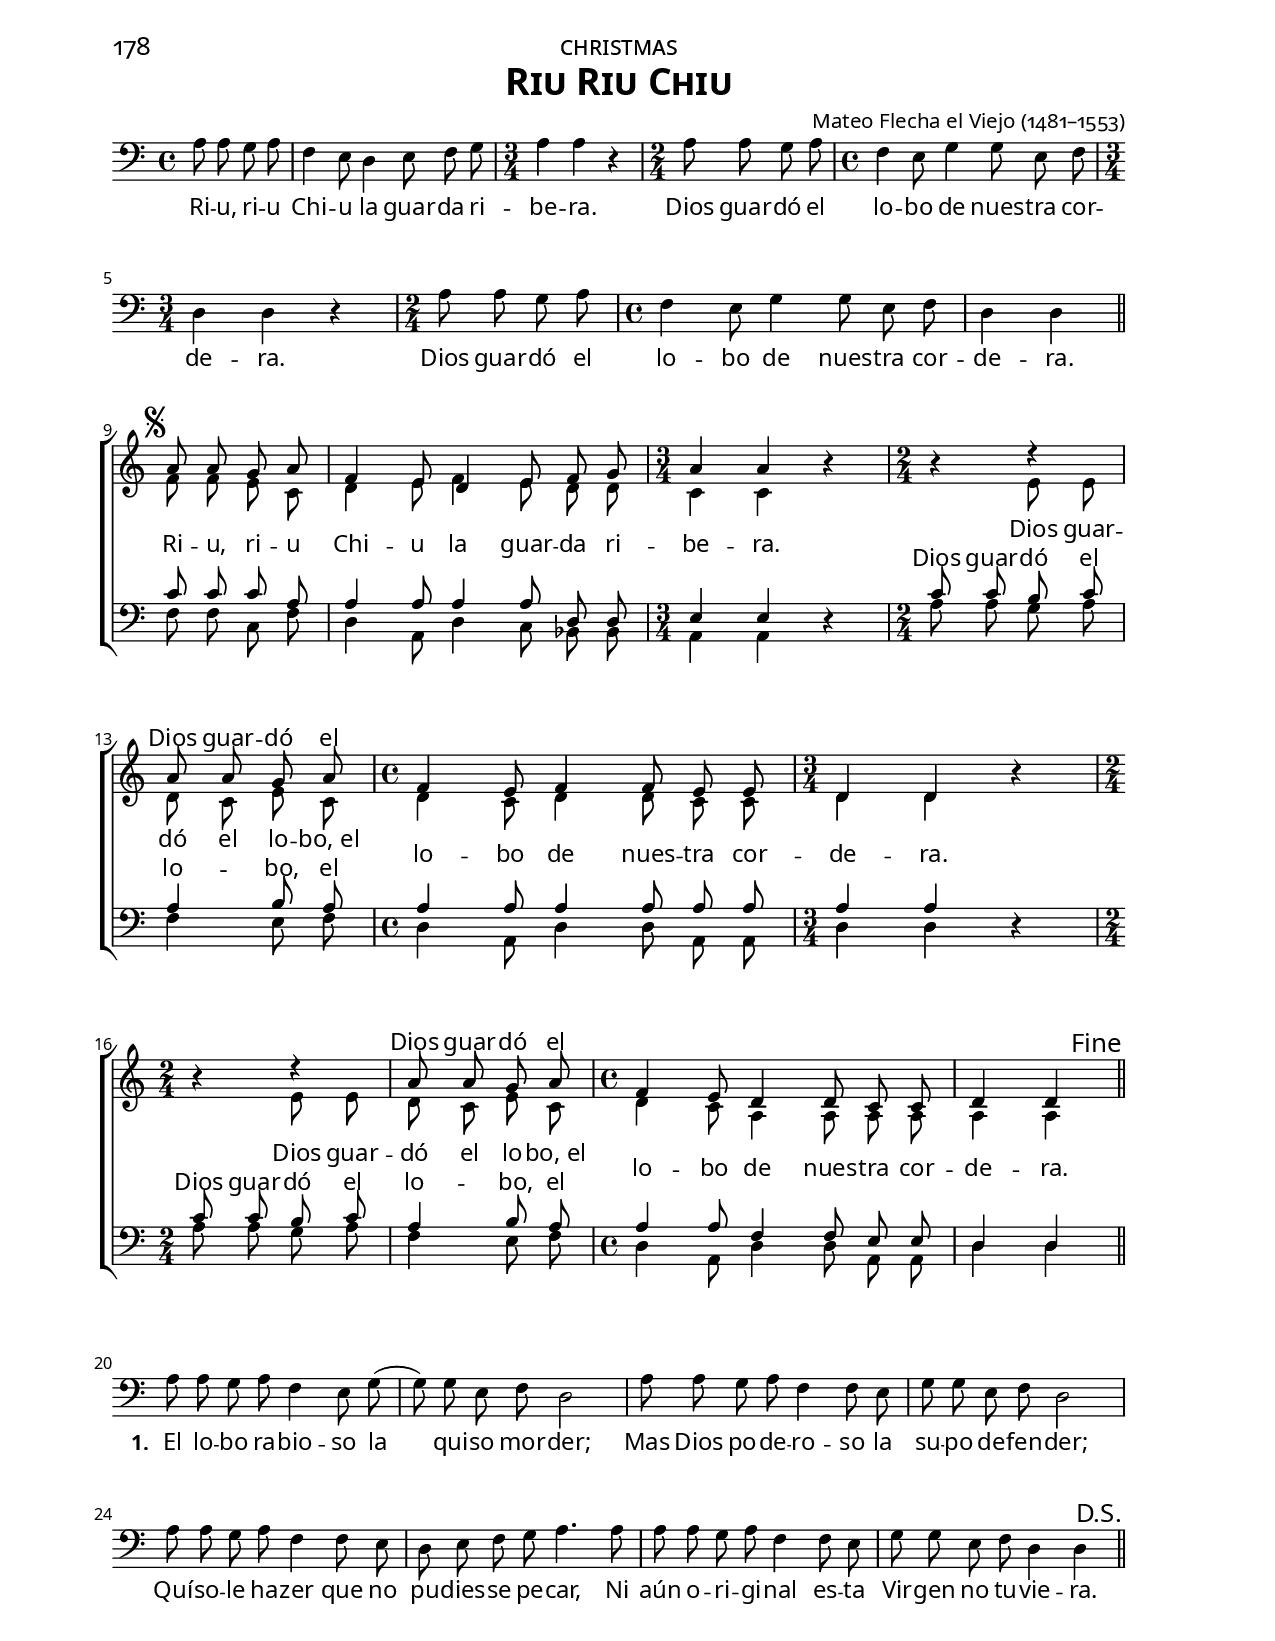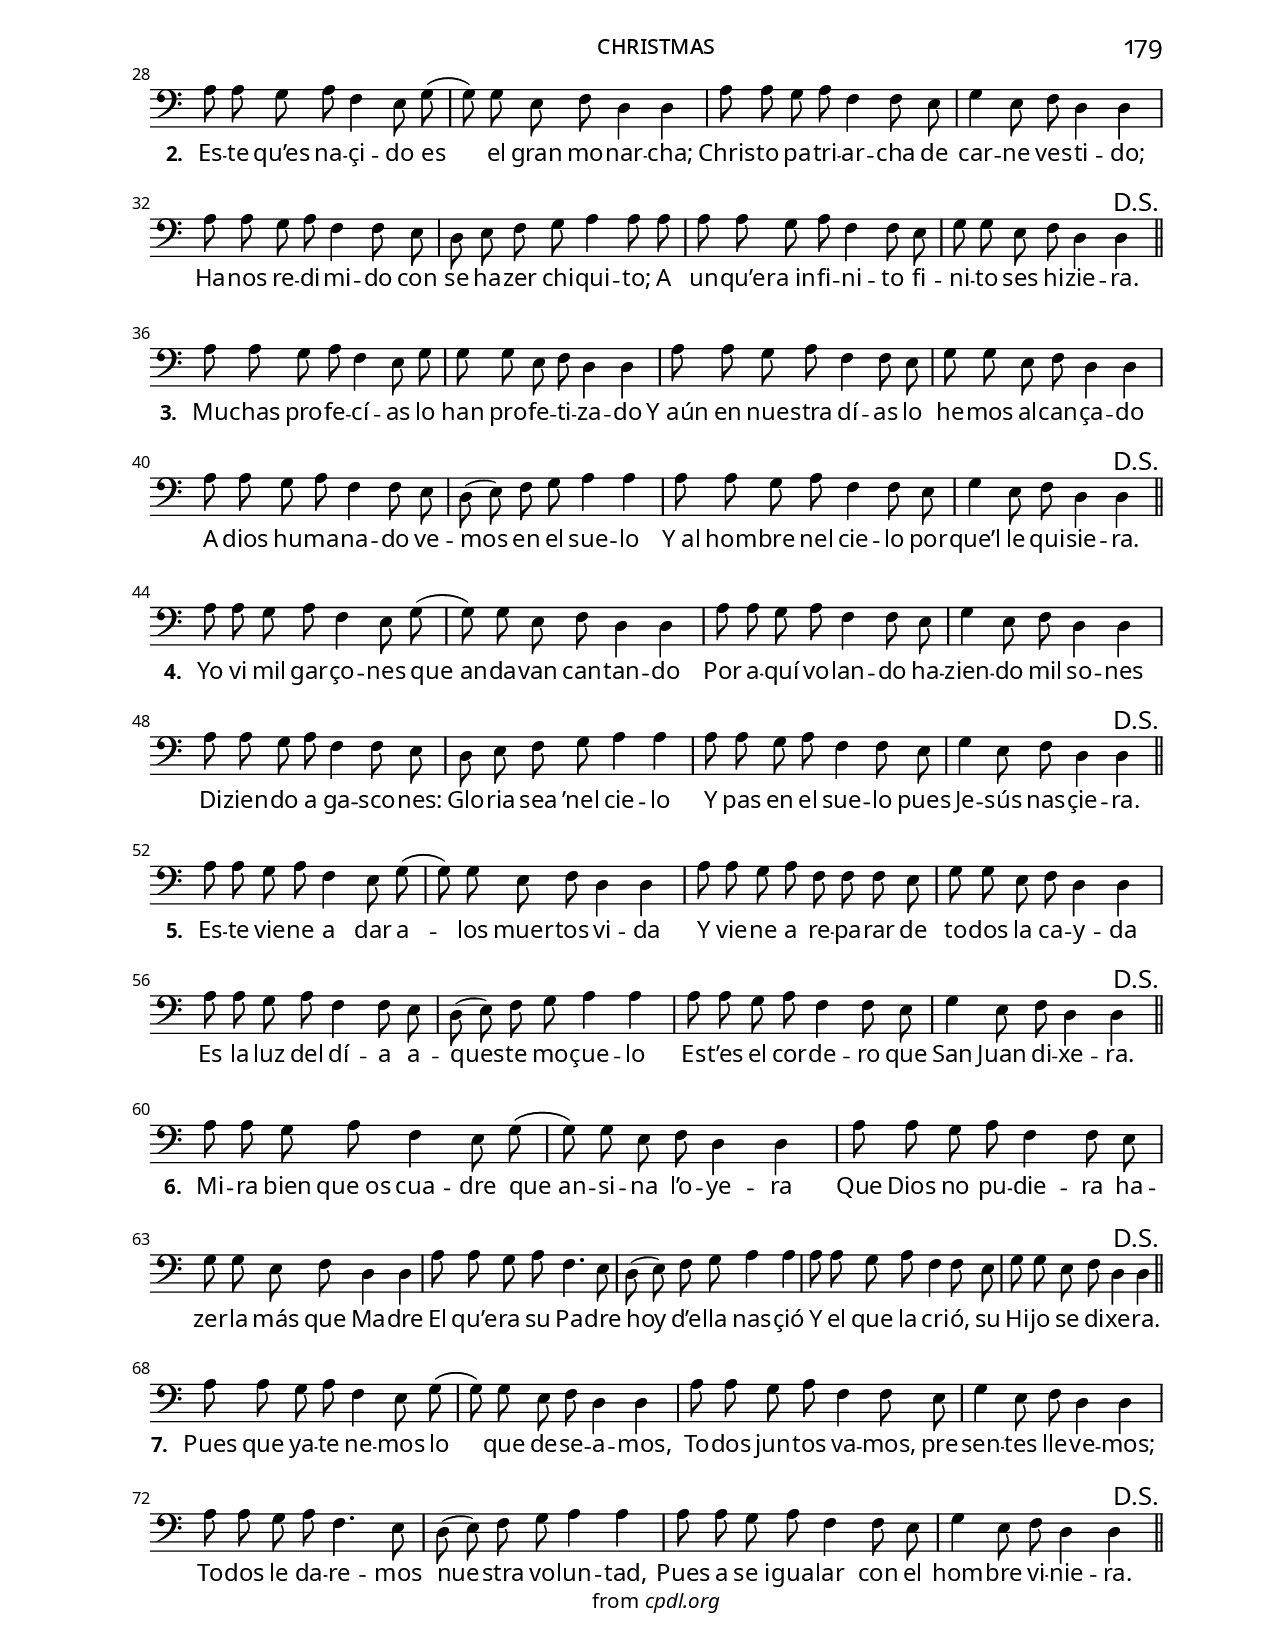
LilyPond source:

\version "2.14.2"
\include "util.ly"
\header {
  title = \markup{\override #'(font-name . "Garamond Premier Pro Semibold"){ \abs-fontsize #18 \smallCapsOldStyle"Riu Riu Chiu"}}
  composer = \markup\oldStyleNum"Mateo Flecha el Viejo (1481–1553)"
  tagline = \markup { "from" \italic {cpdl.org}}
}
\paper {
  %print-all-headers = ##t
  paper-height = 11\in
  paper-width = 8.5\in
  indent = 0\in
  %system-system-spacing = #'((basic-distance . 10) (padding . 0))
  %system-system-spacing =
  %  #'((basic-distance . 0)
  %     (minimum-distance . 0)
  %     (padding . -0.35)
  %     (stretchability . 100))
  ragged-last-bottom = ##f
  ragged-bottom = ##f
  two-sided = ##t
  inner-margin = 1\in
  outer-margin = 0.75\in
  top-margin = 0.26\in
  bottom-margin = 0.25\in
  first-page-number = #178
  print-first-page-number = ##t
  headerLine = \markup{\override #'(font-name . "Garamond Premier Pro") \smallCapsOldStyle"christmas"}
  oddHeaderMarkup = \markup\fill-line{
     \override #'(font-name . "Garamond Premier Pro")\abs-fontsize #12.5
     \combine 
        \fill-line{"" \on-the-fly #print-page-number-check-first
        \oldStylePageNum""
        }
        \fill-line{\headerLine}
  }
  evenHeaderMarkup = \markup {
     \override #'(font-name . "Garamond Premier Pro")\abs-fontsize #12.5
     \combine
        \on-the-fly #print-page-number-check-first
        \oldStylePageNum""
        \fill-line{\headerLine}
  }
}
#(set-global-staff-size 18) \paper{ #(define fonts (make-pango-font-tree "Garamond Premier Pro" "Garamond Premier Pro" "Garamond Premier Pro" (/ 18 20))) }
global = {
  \key c \major
  \time 4/4
  \autoBeamOff
  \override DynamicLineSpanner #'staff-padding = #0.0
  \override DynamicLineSpanner #'Y-extent = #'(-1 . 1)
}

sopMusic = \relative c' {
  s4*26 |
  
  %\once \override Score.RehearsalMark #'self-alignment-X = #LEFT
  \mark \markup { \abs-fontsize #11 \musicglyph #"scripts.segno" }
  a'8 a g a |
  f4 e8 d4 e8 f g |
  a4 a b\rest |
  b\rest d\rest |
  a8 a g a |
  
  f4 e8 f4 f8 e e |
  d4 d b'\rest |
  b\rest d\rest |
  a8 a g a |
  f4 e8 d4 d8 c c |
  d4 d \bar "||"
    \once \override Score.RehearsalMark #'break-visibility = #end-of-line-visible
    \once \override Score.RehearsalMark #'self-alignment-X = #RIGHT
    \mark "Fine"
}
sopWords = \lyricmode {
  \repeat unfold 12 {\skip1}
  Dios guar -- dó el
  \repeat unfold 8 {\skip1}
  Dios guar -- dó el
}

altoMusic = \relative c' {
  s4*26 |
  
  f8 f e c |
  d4 e8 f4 e8 d d |
  c4 c s |
  s e8 e |
  d c e c |
  
  d4 c8 d4 d8 c c |
  d4 d s |
  s e8 e |
  d c e c |
  d4 c8 a4 a8 a a |
  a4 a \bar "|."
}

dropLyrics = {
  \override LyricText #'extra-offset = #'(0 . -2.0)
  \override LyricHyphen #'extra-offset = #'(0 . -2.0)
  \override LyricExtender #'extra-offset = #'(0 . -2.0)
  \override StanzaNumber #'extra-offset = #'(0 . -2.0)
}
altoWords = \lyricmode {
  \dropLyrics
  Ri -- u, ri -- u Chi -- u la guar -- da ri -- be -- ra.
  \dropLyricsIV
  Dios guar -- dó el lo -- bo,_el
  \dropLyrics
  lo -- bo de nues -- tra cor -- de -- ra.
  
  \dropLyricsIV
  Dios guar -- dó el lo -- bo,_el
  \dropLyrics
  lo -- bo de nues -- tra cor -- de -- ra.
  
}
altoWordsII = \lyricmode {
%\markup\italic
  \set stanza = #"2. "
  \set ignoreMelismata = ##t
}
altoWordsIII = \lyricmode {
  \set stanza = #"3. "
  \set ignoreMelismata = ##t
}
altoWordsIV = \lyricmode {
  \set stanza = #"4. "
  \set ignoreMelismata = ##t
}
altoWordsV = \lyricmode {
  \set stanza = #"5. "
  \set ignoreMelismata = ##t
}
altoWordsVI = \lyricmode {
  \set stanza = #"6. "
  \set ignoreMelismata = ##t
}
tenorMusic = \relative c' {
  s4*26 |
  
  c8 c c a |
  a4 a8 a4 a8 d, d |
  e4 e s |
  c'8 c b c |
  a4 b8 a |
  
  a4 a8 a4 a8 a a |
  a4 a s |
  c8 c b c |
  a4 b8 a |
  a4 a8 f4 f8 e e |
  d4 d \bar "|."
}
tenorWords = \lyricmode {
  \repeat unfold 12 {\skip1}
  Dios guar -- dó el lo -- bo, el
  \repeat unfold 8 {\skip1}
  Dios guar -- dó el lo -- bo, el
}

bassMusic = \relative c' {
  \oneVoice
  \partial 2 a8 a g a |
  f4 e8 d4 e8 f g |
  \time 3/4 a4 a r |
  \time 2/4 a8 a g a |
  
  \time 4/4 f4 e8 g4 g8 e f |
  \time 3/4 d4 d r |
  \time 2/4 a'8 a g a |
  \time 4/4 f4 e8 g4 g8 e f |
  \partial 2 d4 d \bar "||" \break
  
  \voiceTwo
  \partial 2 f8 f c f |
  d4 a8 d4 c8 bes bes |
  \time 3/4 a4 a d\rest |
  \time 2/4 a'8 a g a |
  f4 e8 f |
  
  \time 4/4 d4 a8 d4 d8 a a |
  \time 3/4 d4 d d\rest |
  \time 2/4 a'8 a g a |
  f4 e8 f |
  \time 4/4 d4 a8 d4 d8 a a |
  \partial 2 d4 d \bar "||" \break
  
  \oneVoice
  \slurSolid
  {
    %Verse 1
    a'8 a g a f4 e8 g( |
    g) g e f d2 |
    a'8 a g a f4 f8 e |
    
    g g e f d2 |
    a'8 a g a f4 f8 e |
    d e f g a4. a8 |
    
    a a g a f4 f8 e |
    g g e f d4 d \bar "||" \break
    \once \override Score.RehearsalMark #'break-visibility = #end-of-line-visible
    \once \override Score.RehearsalMark #'self-alignment-X = #RIGHT
    \mark "D.S."
  }
  
  
  {
    %Verse 2
    a'8 a g a f4 e8 g( |
    g) g e f d4 d |
    a'8 a g a f4 f8 e |
    
    g4 e8 f d4 d |
    a'8 a g a f4 f8 e |
    d e f g a4 a8 a |
    
    a a g a f4 f8 e |
    g g e f d4 d \bar "||" \break
    \once \override Score.RehearsalMark #'break-visibility = #end-of-line-visible
    \once \override Score.RehearsalMark #'self-alignment-X = #RIGHT
    \mark "D.S."
  }
  {
    %Verse 3
    a'8 a g a f4 e8 g |
    g g e f d4 d |
    a'8 a g a f4 f8 e |
    
    g g e f d4 d |
    a'8 a g a f4 f8 e |
    d( e) f g a4 a4 |
    
    a8 a g a f4 f8 e |
    g4 e8 f d4 d \bar "||" \break
    \once \override Score.RehearsalMark #'break-visibility = #end-of-line-visible
    \once \override Score.RehearsalMark #'self-alignment-X = #RIGHT
    \mark "D.S."
  }
  
  {
    %Verse 4
    a'8 a g a f4 e8 g( |
    g) g e f d4 d |
    a'8 a g a f4 f8 e |
    
    g4 e8 f d4 d |
    a'8 a g a f4 f8 e |
    d e f g a4 a4 |
    
    a8 a g a f4 f8 e |
    g4 e8 f d4 d \bar "||" \break
    \once \override Score.RehearsalMark #'break-visibility = #end-of-line-visible
    \once \override Score.RehearsalMark #'self-alignment-X = #RIGHT
    \mark "D.S."
  }
  {
    %Verse 5
    a'8 a g a f4 e8 g( |
    g) g e f d4 d |
    a'8 a g a f f f e |
    
    g g e f d4 d |
    a'8 a g a f4 f8 e |
    d( e) f g a4 a4 |
    
    a8 a g a f4 f8 e |
    g4 e8 f d4 d \bar "||" \break
    \once \override Score.RehearsalMark #'break-visibility = #end-of-line-visible
    \once \override Score.RehearsalMark #'self-alignment-X = #RIGHT
    \mark "D.S."
  }
  {
    %Verse 6
    a'8 a g a f4 e8 g( |
    g) g e f d4 d |
    a'8 a g a f4 f8 e |
    
    g g e f d4 d |
    a'8 a g a f4. e8 |
    d( e) f g a4 a4 |
    
    a8 a g a f4 f8 e |
    g8 g e f d4 d \bar "||" \break
    \once \override Score.RehearsalMark #'break-visibility = #end-of-line-visible
    \once \override Score.RehearsalMark #'self-alignment-X = #RIGHT
    \mark "D.S."
  }
  {
    %Verse 7
    a'8 a g a f4 e8 g( |
    g) g e f d4 d |
    a'8 a g a f4 f8 e |
    
    g4 e8 f d4 d |
    a'8 a g a f4. e8 |
    d( e) f g a4 a4 |
    
    a8 a g a f4 f8 e |
    g4 e8 f d4 d \bar "||" \break
    \once \override Score.RehearsalMark #'break-visibility = #end-of-line-visible
    \once \override Score.RehearsalMark #'self-alignment-X = #RIGHT
    \mark "D.S."
  }
}
bassWords = \lyricmode {
  \dropLyricsIV
  Ri -- u, ri -- u Chi -- u la guar -- da ri -- be -- ra.
  Dios guar -- dó el lo -- bo de nues -- tra cor -- de -- ra.
  Dios guar -- dó el lo -- bo de nues -- tra cor -- de -- ra.
  
  \repeat unfold 42 {\skip1}
  \set stanza = #"1. "
  El lo -- bo ra -- bio -- so la qui -- so mor -- der;
  Mas Dios po -- de -- ro -- so la
  su -- po de -- fen -- der;
  Quí -- so -- le ha -- zer que no pu -- dies -- se pe -- car,
  Ni aún o -- ri -- gi -- nal es -- ta Vir -- gen no tu -- vie -- ra.
  
  \set stanza = #"2. "
  Es -- te qu’es na -- çi -- do es el gran mo -- nar -- cha;
  Chris -- to pa -- tri -- ar -- cha de car -- ne ves -- ti -- do;
  Ha -- nos re -- di -- mi -- do con se ha -- zer chi -- qui -- to;
  A un -- qu’e -- ra_in -- fi -- ni -- to fi -- ni -- to ses hi -- zie -- ra.
  
  \set stanza = #"3. "
  Mu -- chas pro -- fe -- cí -- as lo han pro -- fe -- ti -- za -- do
  Y_aún en nue -- stra dí -- as lo he -- mos al -- can -- ça -- do
  A dios hu -- ma -- na -- do ve -- mos en el sue -- lo
  Y_al hom -- bre nel cie -- lo por -- que’l le qui -- sie -- ra.
  
  
  \set stanza = #"4. "
  Yo vi mil gar -- ço -- nes que_an -- da -- van can -- tan -- do
  Por a -- quí vo -- lan -- do ha -- zien -- do mil so -- nes
  Di -- zien -- do a ga -- sco -- nes: Glo -- ria sea ’nel cie -- lo
  Y pas en el sue -- lo pues Je -- sús nas -- çie -- ra.
  
  \set stanza = #"5. "
  Es -- te vie -- ne a dar a -- los muer -- tos vi -- da
  Y vie -- ne a re -- pa -- rar de to -- dos la ca -- y -- da
  Es la luz del dí -- a a -- ques -- te mo -- çue -- lo
  Es -- t’es el cor -- de -- ro que San Juan di -- xe -- ra.
  
  
  \set stanza = #"6. "
  Mi -- ra bien que_os cua -- dre que_an -- si -- na l’o -- ye -- ra
  Que Dios no pu -- die -- ra ha -- zer -- la más que Ma -- dre
  El qu’e -- ra su Pa -- dre hoy d’e -- lla nas -- çió
  Y el que la cri -- ó, su Hi -- jo se di -- xe -- ra.
  
  \set stanza = #"7. "
  Pues que ya -- te ne -- mos lo que de -- se -- a -- mos,
  To -- dos jun -- tos va -- mos, pre -- sen -- tes lle -- ve -- mos;
  To -- dos le da -- re -- mos nue -- stra vo -- lun -- tad,
  Pues a se_i -- gua -- lar con el hom -- bre vi -- nie -- ra.
}

bassWordsII = \lyricmode {
  \repeat unfold 78{\skip1}
  
  
}

bassWordsIII = \lyricmode {
  \repeat unfold 166 \skip1
  \set ignoreMelismata = ##t
  
}

bassWordsIV = \lyricmode {
}
pianoRH = \relative c' {
  
}
pianoLH = \relative c' {
  
}

\score {
  <<
   \new ChoirStaff <<
    \new Staff = women <<
      \new Voice = "sopranos" { \voiceOne << \global \sopMusic >> }
      \new Voice = "altos" { \voiceTwo << \global \altoMusic >> }
    >>
    \new Lyrics \with { alignAboveContext = #"women" \override VerticalAxisGroup #'nonstaff-relatedstaff-spacing = #'((basic-distance . 1))} \lyricsto "sopranos" \sopWords
    \new Lyrics = "altosVI"  \with { alignBelowContext = #"women" } \lyricsto "altos" \altoWordsVI
    \new Lyrics = "altosV"  \with { alignBelowContext = #"women" } \lyricsto "altos" \altoWordsV
    \new Lyrics = "altosIV"  \with { alignBelowContext = #"women" } \lyricsto "altos" \altoWordsIV
    \new Lyrics = "altosIII"  \with { alignBelowContext = #"women" } \lyricsto "altos" \altoWordsIII
    \new Lyrics = "altosII"  \with { alignBelowContext = #"women" } \lyricsto "altos" \altoWordsII
    \new Lyrics = "altos"  \with { alignBelowContext = #"women" \override VerticalAxisGroup #'nonstaff-relatedstaff-spacing = #'((basic-distance . 1))} \lyricsto "altos" \altoWords
   \new Staff = men <<
      \clef bass
      \new Voice = "tenors" { \voiceOne << \global \tenorMusic >> }
      \new Voice = "basses" { \voiceTwo << \global \bassMusic >> }
    >>
    \new Lyrics \with { alignAboveContext = #"men" \override VerticalAxisGroup #'nonstaff-relatedstaff-spacing = #'((basic-distance . 1)) } \lyricsto "tenors" \tenorWords
    \new Lyrics \with { alignBelowContext = #"men" \override VerticalAxisGroup #'nonstaff-relatedstaff-spacing = #'((basic-distance . 1)) } \lyricsto "basses" \bassWordsIV
    \new Lyrics \with { alignBelowContext = #"men" \override VerticalAxisGroup #'nonstaff-relatedstaff-spacing = #'((basic-distance . 1)) } \lyricsto "basses" \bassWordsIII
    \new Lyrics \with { alignBelowContext = #"men" \override VerticalAxisGroup #'nonstaff-relatedstaff-spacing = #'((basic-distance . 1)) } \lyricsto "basses" \bassWordsII
    \new Lyrics \with { alignBelowContext = #"men" \override VerticalAxisGroup #'nonstaff-relatedstaff-spacing = #'((basic-distance . 1)) } \lyricsto "basses" \bassWords
  >>
%    \new PianoStaff << \new Staff { \new Voice { \pianoRH } } \new Staff { \clef "bass" \pianoLH } >>
  >>
  \layout {
  \context {
    \Lyrics
    \override LyricText #'font-size = #1.3
  }
    \context {
      \Score
      %\override SpacingSpanner #'base-shortest-duration = #(ly:make-moment 1 8)
      %\override SpacingSpanner #'common-shortest-duration = #(ly:make-moment 1 4)
    }
    \context {
      % Remove all empty staves
       \Staff \RemoveEmptyStaves \override VerticalAxisGroup #'remove-first = ##t
    }
    \context {
      \Lyrics
      \override LyricText #'X-offset = #center-on-word
    }
  }
}

